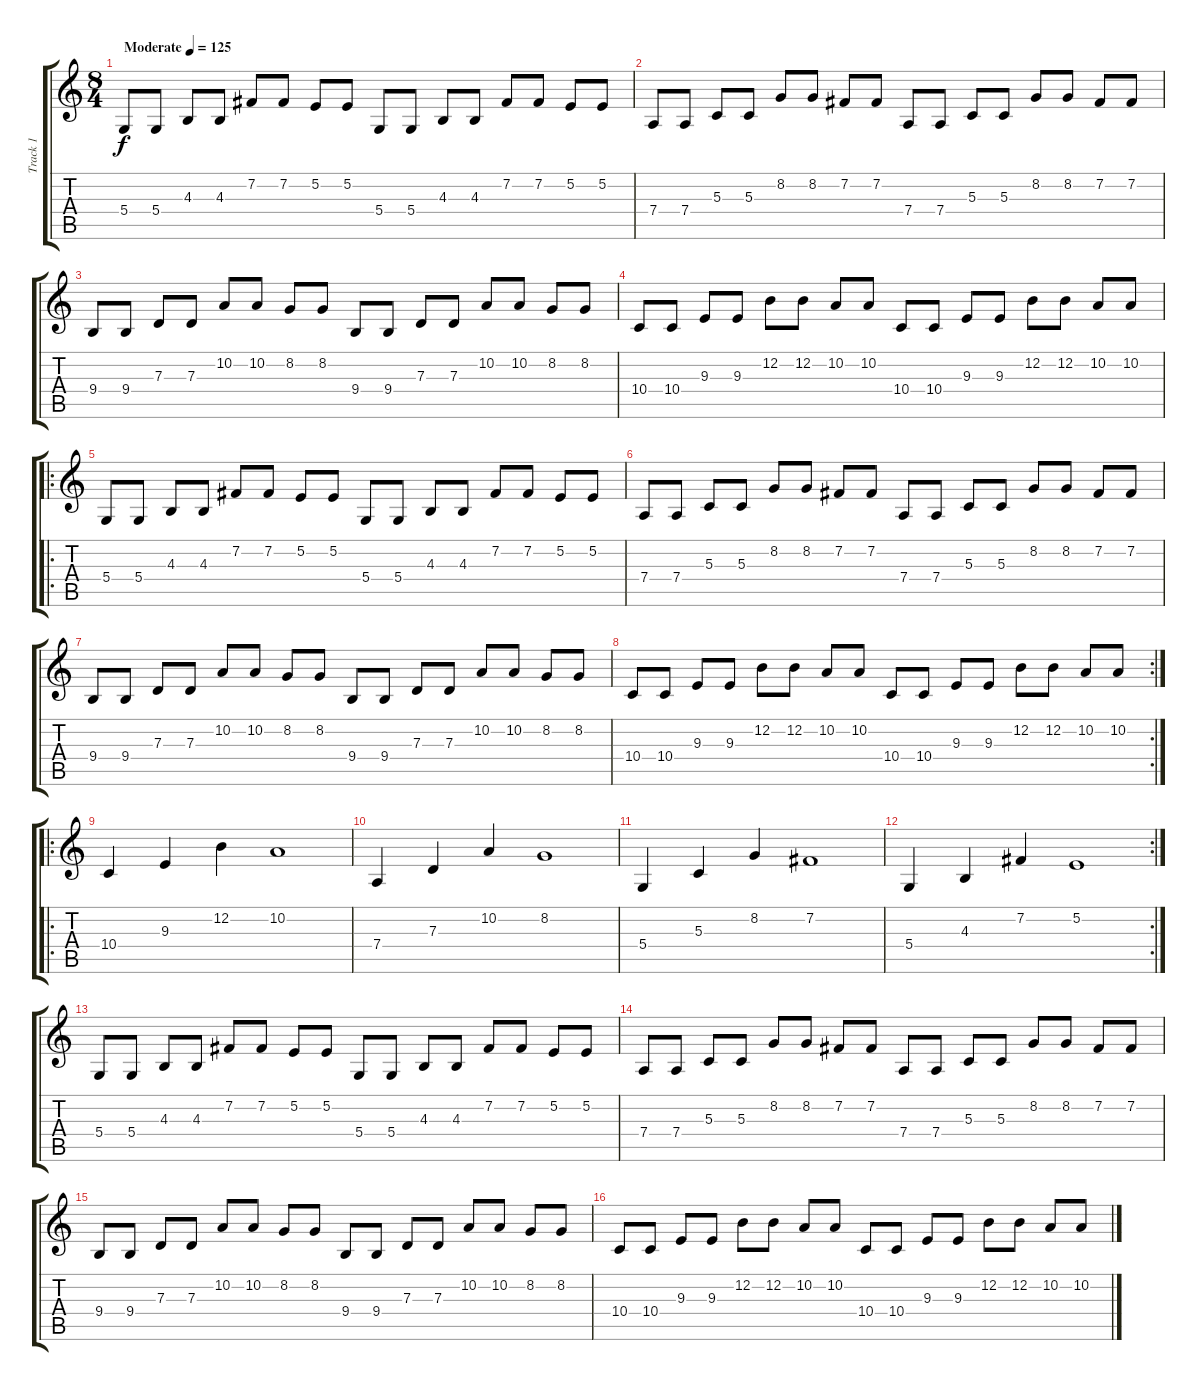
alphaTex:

\track ("Track 1" "Track 1") {instrument electricpiano1}
\staff {score tabs}
\tuning (E4 B3 G3 D3 A2 E2) {hide}
\ts (8 4)
\tempo (125 "Moderate")
\clef g2
\ks c
5.4.8{dy f instrument electricpiano1} 5.4.8 4.3.8 4.3.8 7.2.8 7.2.8 5.2.8 5.2.8 5.4.8 5.4.8 4.3.8 4.3.8 7.2.8 7.2.8 5.2.8 5.2.8 |
7.4.8 7.4.8 5.3.8 5.3.8 8.2.8 8.2.8 7.2.8 7.2.8 7.4.8 7.4.8 5.3.8 5.3.8 8.2.8 8.2.8 7.2.8 7.2.8 |
9.4.8 9.4.8 7.3.8 7.3.8 10.2.8 10.2.8 8.2.8 8.2.8 9.4.8 9.4.8 7.3.8 7.3.8 10.2.8 10.2.8 8.2.8 8.2.8 |
10.4.8 10.4.8 9.3.8 9.3.8 12.2.8 12.2.8 10.2.8 10.2.8 10.4.8 10.4.8 9.3.8 9.3.8 12.2.8 12.2.8 10.2.8 10.2.8 |
\ro
5.4.8 5.4.8 4.3.8 4.3.8 7.2.8 7.2.8 5.2.8 5.2.8 5.4.8 5.4.8 4.3.8 4.3.8 7.2.8 7.2.8 5.2.8 5.2.8 |
7.4.8 7.4.8 5.3.8 5.3.8 8.2.8 8.2.8 7.2.8 7.2.8 7.4.8 7.4.8 5.3.8 5.3.8 8.2.8 8.2.8 7.2.8 7.2.8 |
9.4.8 9.4.8 7.3.8 7.3.8 10.2.8 10.2.8 8.2.8 8.2.8 9.4.8 9.4.8 7.3.8 7.3.8 10.2.8 10.2.8 8.2.8 8.2.8 |
\rc 2
10.4.8 10.4.8 9.3.8 9.3.8 12.2.8 12.2.8 10.2.8 10.2.8 10.4.8 10.4.8 9.3.8 9.3.8 12.2.8 12.2.8 10.2.8 10.2.8 |
\ro
10.4.4 9.3.4 12.2.4 10.2.1 |
7.4.4 7.3.4 10.2.4 8.2.1 |
5.4.4 5.3.4 8.2.4 7.2.1 |
\rc 2
5.4.4 4.3.4 7.2.4 5.2.1 |
5.4.8 5.4.8 4.3.8 4.3.8 7.2.8 7.2.8 5.2.8 5.2.8 5.4.8 5.4.8 4.3.8 4.3.8 7.2.8 7.2.8 5.2.8 5.2.8 |
7.4.8 7.4.8 5.3.8 5.3.8 8.2.8 8.2.8 7.2.8 7.2.8 7.4.8 7.4.8 5.3.8 5.3.8 8.2.8 8.2.8 7.2.8 7.2.8 |
9.4.8 9.4.8 7.3.8 7.3.8 10.2.8 10.2.8 8.2.8 8.2.8 9.4.8 9.4.8 7.3.8 7.3.8 10.2.8 10.2.8 8.2.8 8.2.8 |
10.4.8 10.4.8 9.3.8 9.3.8 12.2.8 12.2.8 10.2.8 10.2.8 10.4.8 10.4.8 9.3.8 9.3.8 12.2.8 12.2.8 10.2.8 10.2.8
